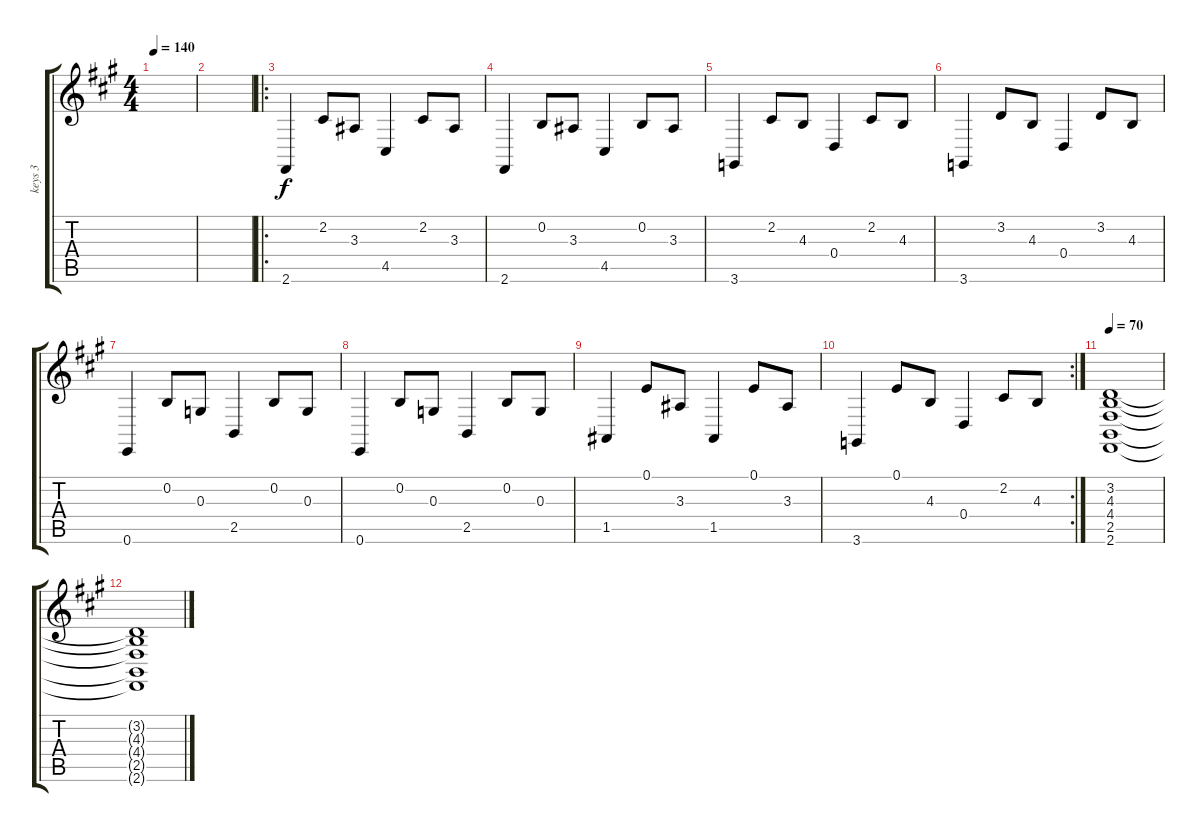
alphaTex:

\track ("keys 3" "keys 3") {instrument tremolostrings}
\staff {score tabs}
\tuning (E4 B3 G3 D3 A2 E2) {hide}
\ts (4 4)
\tempo 140
\clef g2
\ks f#minor
|
|
\ro
2.6.4 2.2.8 3.3.8 4.5.4 2.2.8 3.3.8 |
2.6.4 0.2.8 3.3.8 4.5.4 0.2.8 3.3.8 |
3.6.4 2.2.8 4.3.8 0.4.4 2.2.8 4.3.8 |
3.6.4 3.2.8 4.3.8 0.4.4 3.2.8 4.3.8 |
0.6.4 0.2.8 0.3.8 2.5.4 0.2.8 0.3.8 |
0.6.4 0.2.8 0.3.8 2.5.4 0.2.8 0.3.8 |
1.5.4 0.1.8 3.3.8 1.5.4 0.1.8 3.3.8 |
\rc 2
3.6.4 0.1.8 4.3.8 0.4.4 2.2.8 4.3.8 |
\tempo 70
(3.2 4.3 4.4 2.5 2.6).1 |
(3.2{t} 4.3{t} 4.4{t} 2.5{t} 2.6{t}).1
